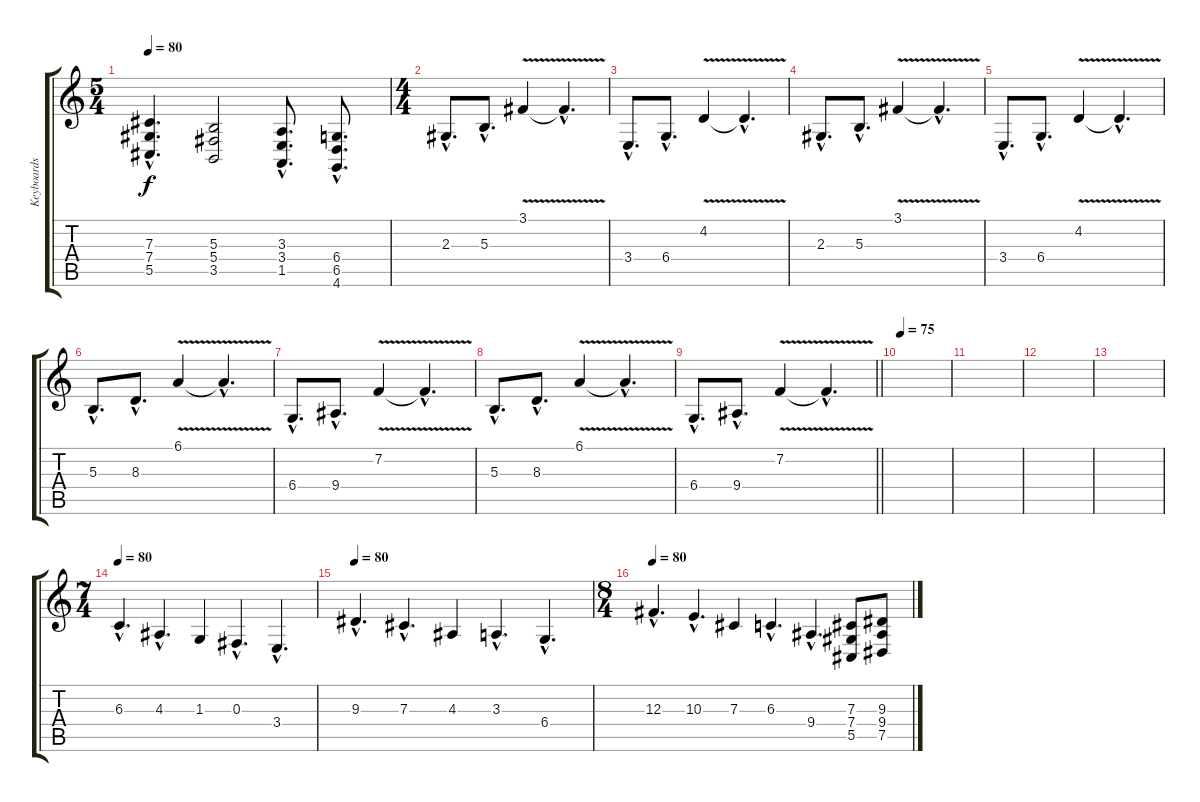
\track ("Keyboards" "Keyboards") {instrument lead2sawtooth}
\staff {score tabs}
\tuning (Eb4 Bb3 Gb3 Db3 Ab2 Eb2) {hide}
\ts (5 4)
\tempo 80
\clef g2
\ks c
(7.3{hac} 7.4{hac} 5.5{hac}).4{d dy f} (5.3 5.4 3.5).2 (3.3{hac} 3.4{hac} 1.5{hac}).8{d} (6.4{hac} 6.5{hac} 4.6{hac}).8{d} |
\ts (4 4)
2.3{hac}.8{d} 5.3{hac}.8{d} 3.1{v}.4 3.1{hac t}.4{d} |
3.4{hac}.8{d} 6.4{hac}.8{d} 4.2{v}.4 4.2{hac t}.4{d} |
2.3{hac}.8{d} 5.3{hac}.8{d} 3.1{v}.4 3.1{hac t}.4{d} |
3.4{hac}.8{d} 6.4{hac}.8{d} 4.2{v}.4 4.2{hac t}.4{d} |
5.3{hac}.8{d} 8.3{hac}.8{d} 6.1{v}.4 6.1{hac t}.4{d} |
6.4{hac}.8{d} 9.4{hac}.8{d} 7.2{v}.4 7.2{hac t}.4{d} |
5.3{hac}.8{d} 8.3{hac}.8{d} 6.1{v}.4 6.1{hac t}.4{d} |
\barLineRight lightlight
6.4{hac}.8{d} 9.4{hac}.8{d} 7.2{v}.4 7.2{hac t}.4{d} |
\tempo 75
|
|
|
|
\ts (7 4)
\tempo 80
6.3{hac}.4{d} 4.3{hac}.4{d} 1.3.4 0.3{hac}.4{d} 3.4{hac}.4{d} |
\tempo 80
9.3{hac}.4{d} 7.3{hac}.4{d} 4.3.4 3.3{hac}.4{d} 6.4{hac}.4{d} |
\ts (8 4)
\tempo 80
12.3{hac}.4{d} 10.3{hac}.4{d} 7.3.4 6.3{hac}.4{d} 9.4{hac}.4{d} (7.3 7.4 5.5).8 (9.3 9.4 7.5).8
